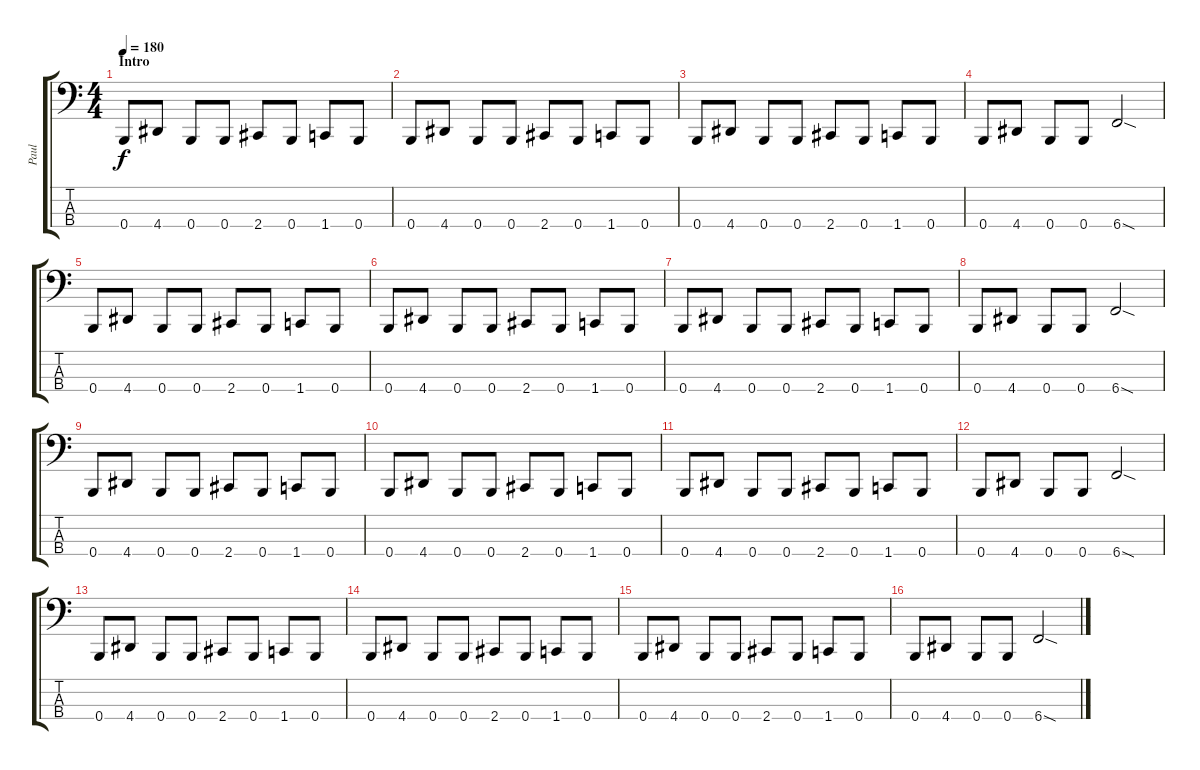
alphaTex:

\track ("Paul" "Paul") {instrument electricbassfinger}
\staff {score tabs}
\tuning (E2 B1 Gb1 B0) {hide}
\ts (4 4)
\section ("" "Intro")
\tempo 180
\clef f4
\ks c
0.4.8{dy f instrument electricbassfinger} 4.4.8 0.4.8 0.4.8 2.4.8 0.4.8 1.4.8 0.4.8 |
0.4.8 4.4.8 0.4.8 0.4.8 2.4.8 0.4.8 1.4.8 0.4.8 |
0.4.8 4.4.8 0.4.8 0.4.8 2.4.8 0.4.8 1.4.8 0.4.8 |
0.4.8 4.4.8 0.4.8 0.4.8 6.4{sod}.2 |
0.4.8 4.4.8 0.4.8 0.4.8 2.4.8 0.4.8 1.4.8 0.4.8 |
0.4.8 4.4.8 0.4.8 0.4.8 2.4.8 0.4.8 1.4.8 0.4.8 |
0.4.8 4.4.8 0.4.8 0.4.8 2.4.8 0.4.8 1.4.8 0.4.8 |
0.4.8 4.4.8 0.4.8 0.4.8 6.4{sod}.2 |
0.4.8 4.4.8 0.4.8 0.4.8 2.4.8 0.4.8 1.4.8 0.4.8 |
0.4.8 4.4.8 0.4.8 0.4.8 2.4.8 0.4.8 1.4.8 0.4.8 |
0.4.8 4.4.8 0.4.8 0.4.8 2.4.8 0.4.8 1.4.8 0.4.8 |
0.4.8 4.4.8 0.4.8 0.4.8 6.4{sod}.2 |
0.4.8 4.4.8 0.4.8 0.4.8 2.4.8 0.4.8 1.4.8 0.4.8 |
0.4.8 4.4.8 0.4.8 0.4.8 2.4.8 0.4.8 1.4.8 0.4.8 |
0.4.8 4.4.8 0.4.8 0.4.8 2.4.8 0.4.8 1.4.8 0.4.8 |
0.4.8 4.4.8 0.4.8 0.4.8 6.4{sod}.2
